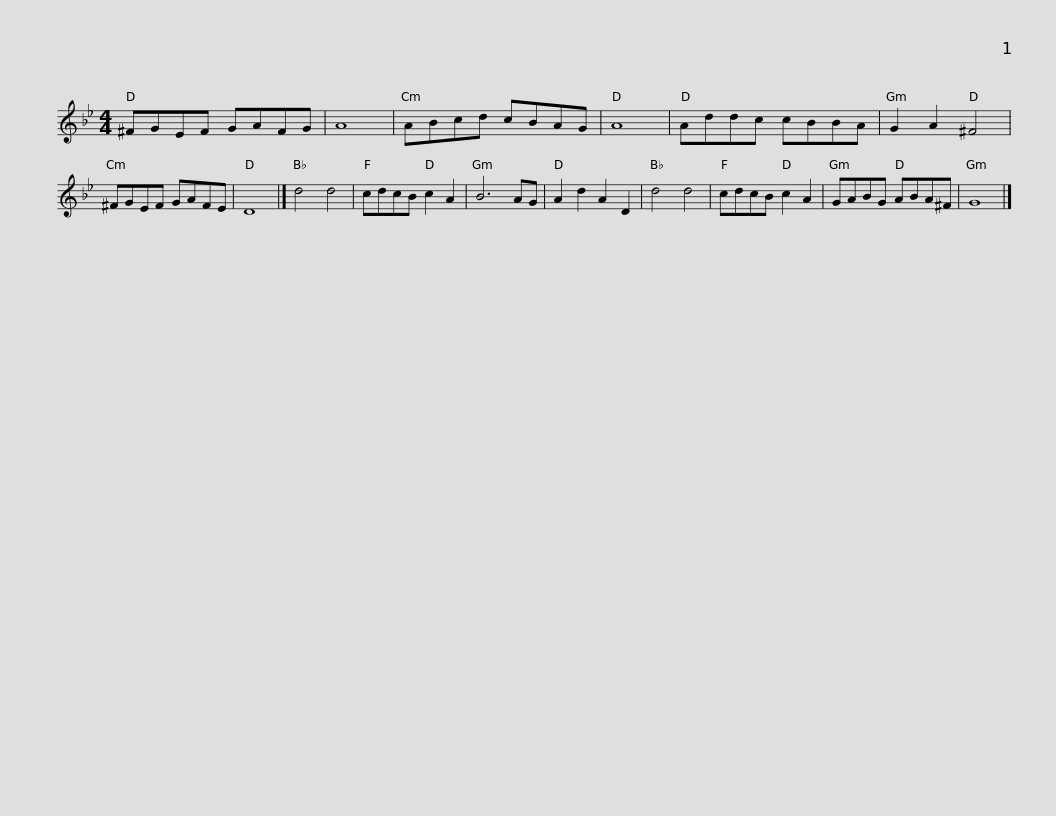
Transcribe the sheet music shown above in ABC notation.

X:1
L:1/8
M:4/4
I:linebreak $
K:Gmin
V:1 treble
V:1
 ^FGEF GAFG | A8 | ABcd cBAG | A8 | Addc cBBA | %5
 G2 A2 ^F4 | ^FGEF GAFE | D8 |]$ d4 d4 | cdcB c2 A2 | %10
 B6 AG | A2 d2 A2 D2 | d4 d4 | cdcB c2 A2 | GABG ABA^F | %15
 G8 |] %16
